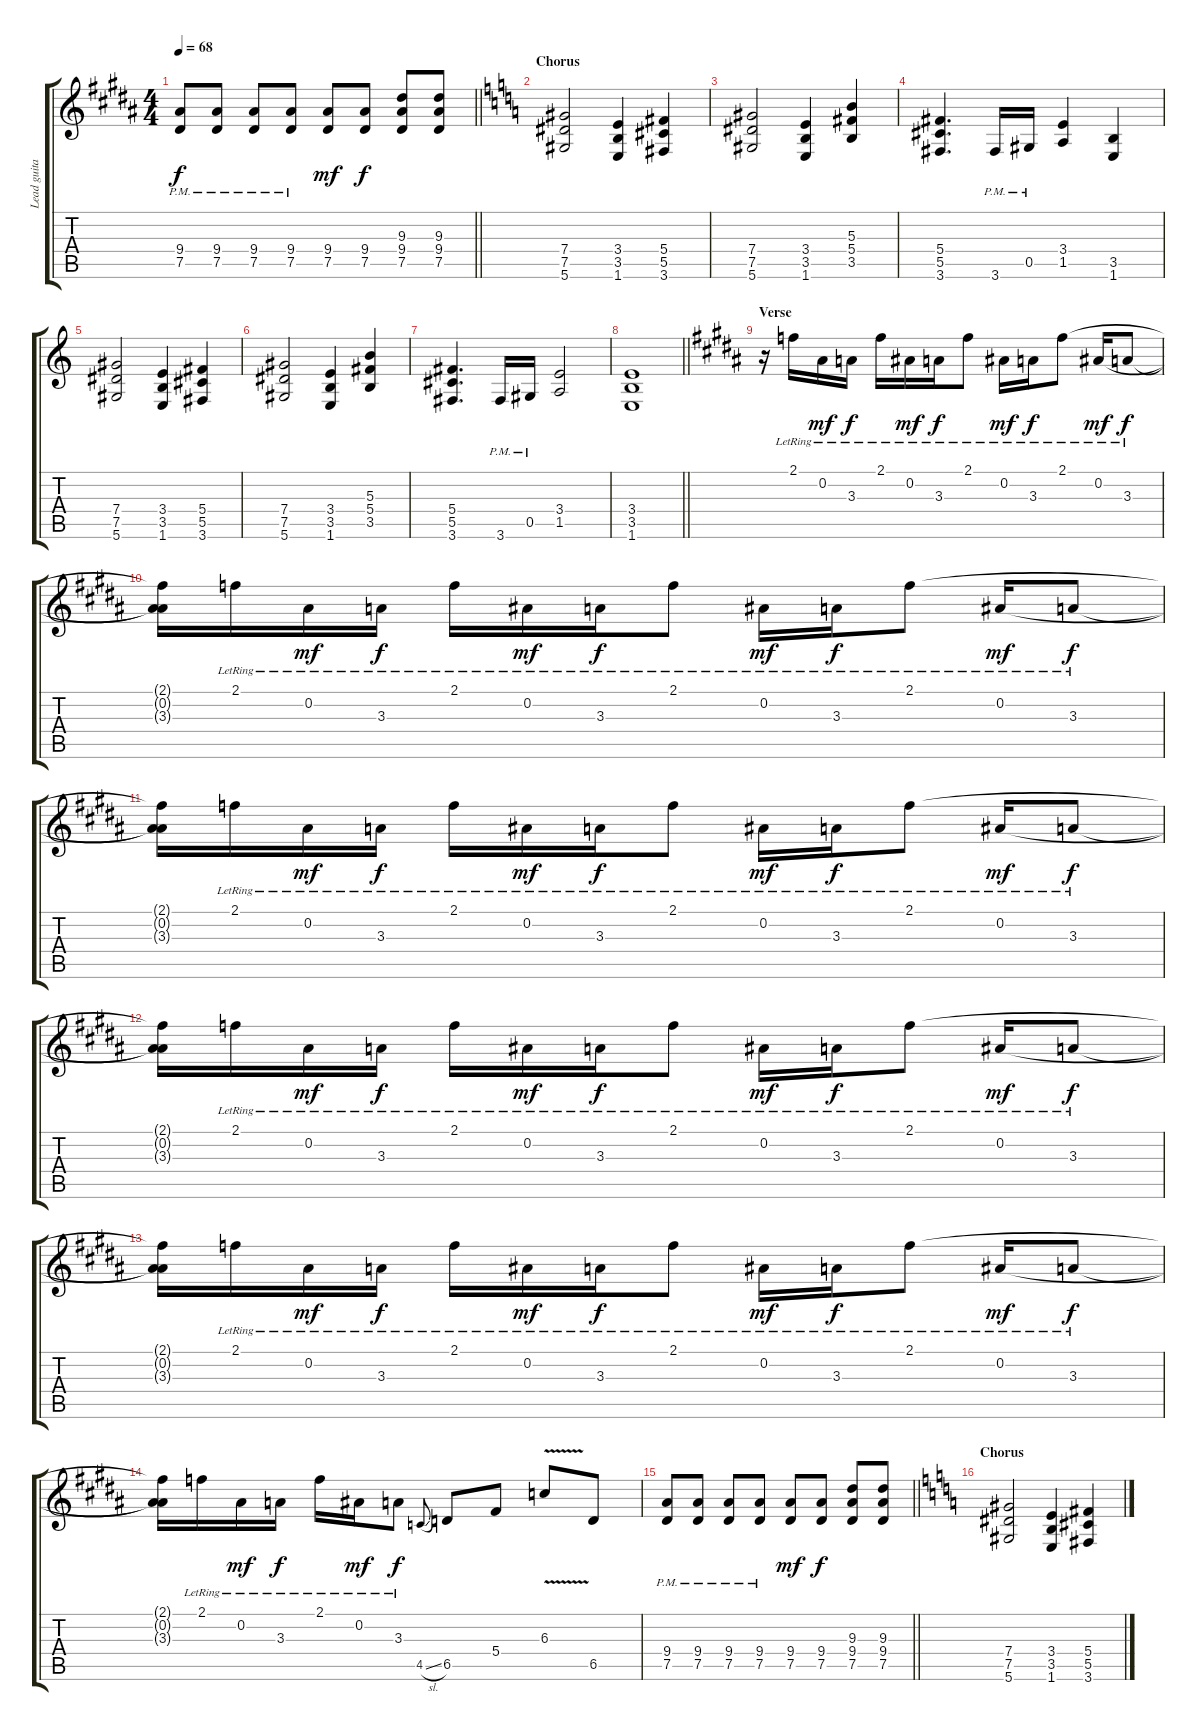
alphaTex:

\track ("Lead guitar" "Lead guita") {instrument electricguitarclean}
\staff {score tabs}
\tuning (Eb4 Bb3 Gb3 Db3 Ab2 Eb2) {hide}
\ts (4 4)
\tempo 68
\clef g2
\barLineRight lightlight
\ks g#minor
(9.4{pm} 7.5{pm}).8{dy f} (9.4{pm} 7.5{pm}).8 (9.4{pm} 7.5{pm}).8 (9.4{pm} 7.5{pm}).8 (9.4 7.5).8{dy mf} (9.4 7.5).8{dy f} (9.3 9.4 7.5).8 (9.3 9.4 7.5).8 |
\section ("" "Chorus")
\ks aminor
(7.4 7.5 5.6).2 (3.4 3.5 1.6).4 (5.4 5.5 3.6).4 |
(7.4 7.5 5.6).2 (3.4 3.5 1.6).4 (5.3 5.4 3.5).4 |
(5.4 5.5 3.6).4{d} 3.6{pm}.16 0.5{pm}.16 (3.4 1.5).4 (3.5 1.6).4 |
(7.4 7.5 5.6).2 (3.4 3.5 1.6).4 (5.4 5.5 3.6).4 |
(7.4 7.5 5.6).2 (3.4 3.5 1.6).4 (5.3 5.4 3.5).4 |
(5.4 5.5 3.6).4{d} 3.6{pm}.16 0.5{pm}.16 (3.4 1.5).2 |
\barLineRight lightlight
(3.4 3.5 1.6).1{volume 5} |
\section ("" "Verse")
\ks g#minor
r.16{volume 13 instrument electricguitarclean} 2.1{lr}.16 0.2{lr}.16{dy mf} 3.3{lr}.16{dy f} 2.1{lr}.16 0.2{lr}.16{dy mf} 3.3{lr}.16{dy f} 2.1{lr}.8 0.2{lr}.16{dy mf} 3.3{lr}.16{dy f} 2.1{lr}.8 0.2{lr}.16{dy mf} 3.3{lr}.8{dy f} |
(2.1{t} 0.2{t} 3.3{t}).16 2.1{lr}.16 0.2{lr}.16{dy mf} 3.3{lr}.16{dy f} 2.1{lr}.16 0.2{lr}.16{dy mf} 3.3{lr}.16{dy f} 2.1{lr}.8 0.2{lr}.16{dy mf} 3.3{lr}.16{dy f} 2.1{lr}.8 0.2{lr}.16{dy mf} 3.3{lr}.8{dy f} |
(2.1{t} 0.2{t} 3.3{t}).16 2.1{lr}.16 0.2{lr}.16{dy mf} 3.3{lr}.16{dy f} 2.1{lr}.16 0.2{lr}.16{dy mf} 3.3{lr}.16{dy f} 2.1{lr}.8 0.2{lr}.16{dy mf} 3.3{lr}.16{dy f} 2.1{lr}.8 0.2{lr}.16{dy mf} 3.3{lr}.8{dy f} |
(2.1{t} 0.2{t} 3.3{t}).16 2.1{lr}.16 0.2{lr}.16{dy mf} 3.3{lr}.16{dy f} 2.1{lr}.16 0.2{lr}.16{dy mf} 3.3{lr}.16{dy f} 2.1{lr}.8 0.2{lr}.16{dy mf} 3.3{lr}.16{dy f} 2.1{lr}.8 0.2{lr}.16{dy mf} 3.3{lr}.8{dy f} |
(2.1{t} 0.2{t} 3.3{t}).16 2.1{lr}.16 0.2{lr}.16{dy mf} 3.3{lr}.16{dy f} 2.1{lr}.16 0.2{lr}.16{dy mf} 3.3{lr}.16{dy f} 2.1{lr}.8 0.2{lr}.16{dy mf} 3.3{lr}.16{dy f} 2.1{lr}.8 0.2{lr}.16{dy mf} 3.3{lr}.8{dy f} |
(2.1{t} 0.2{t} 3.3{t}).16 2.1{lr}.16 0.2{lr}.16{dy mf} 3.3{lr}.16{dy f} 2.1{lr}.16 0.2{lr}.16{dy mf} 3.3{lr}.8{dy f} 4.5{sl}.8{gr onbeat} 6.5.8{instrument distortionguitar} 5.4.8 6.3{v}.8 6.5.8 |
\barLineRight lightlight
(9.4{pm} 7.5{pm}).8 (9.4{pm} 7.5{pm}).8 (9.4{pm} 7.5{pm}).8 (9.4{pm} 7.5{pm}).8 (9.4 7.5).8{dy mf} (9.4 7.5).8{dy f} (9.3 9.4 7.5).8 (9.3 9.4 7.5).8 |
\section ("" "Chorus")
\ks aminor
(7.4 7.5 5.6).2 (3.4 3.5 1.6).4 (5.4 5.5 3.6).4
